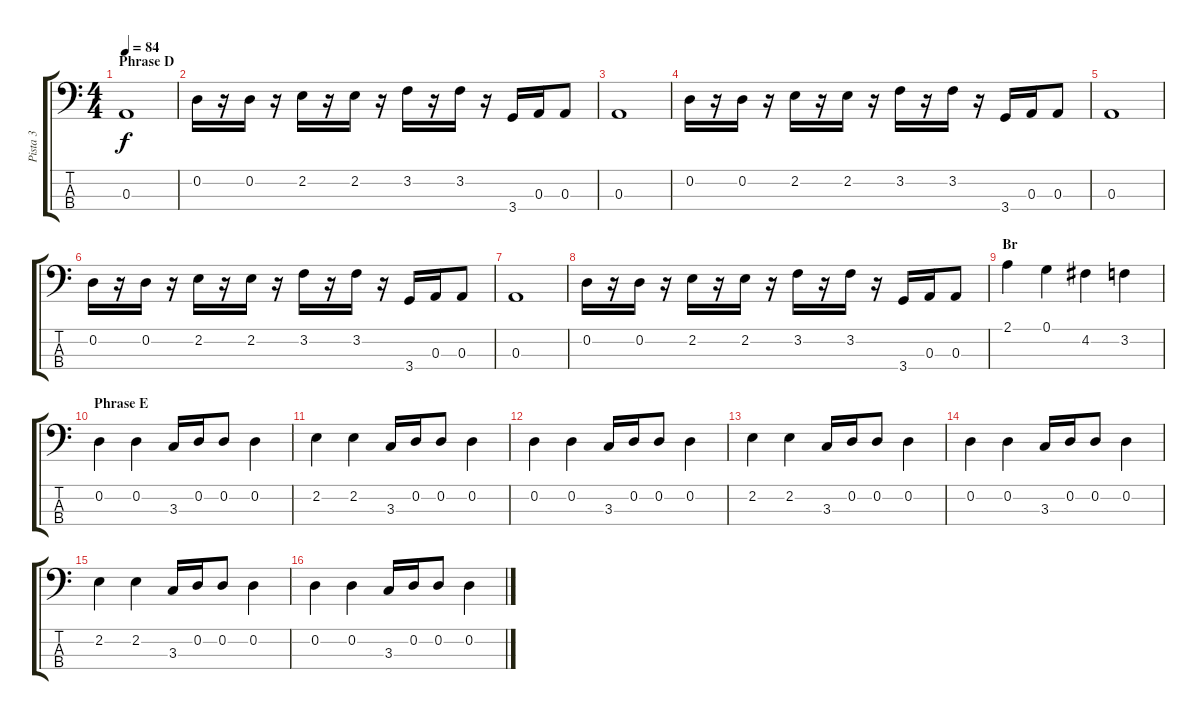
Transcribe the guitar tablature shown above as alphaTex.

\track ("Pista 3" "Pista 3") {instrument electricbassfinger}
\staff {score tabs}
\tuning (G2 D2 A1 E1) {hide}
\ts (4 4)
\section ("" "Phrase D")
\tempo 84
\clef f4
\ks c
0.3.1{dy f} |
0.2.16 r.16 0.2.16 r.16 2.2.16 r.16 2.2.16 r.16 3.2.16 r.16 3.2.16 r.16 3.4.16 0.3.16 0.3.8 |
0.3.1 |
0.2.16 r.16 0.2.16 r.16 2.2.16 r.16 2.2.16 r.16 3.2.16 r.16 3.2.16 r.16 3.4.16 0.3.16 0.3.8 |
0.3.1 |
0.2.16 r.16 0.2.16 r.16 2.2.16 r.16 2.2.16 r.16 3.2.16 r.16 3.2.16 r.16 3.4.16 0.3.16 0.3.8 |
0.3.1 |
0.2.16 r.16 0.2.16 r.16 2.2.16 r.16 2.2.16 r.16 3.2.16 r.16 3.2.16 r.16 3.4.16 0.3.16 0.3.8 |
\section ("" "Br")
2.1.4 0.1.4 4.2.4 3.2.4 |
\section ("" "Phrase E")
0.2.4 0.2.4 3.3.16 0.2.16 0.2.8 0.2.4 |
2.2.4 2.2.4 3.3.16 0.2.16 0.2.8 0.2.4 |
0.2.4 0.2.4 3.3.16 0.2.16 0.2.8 0.2.4 |
2.2.4 2.2.4 3.3.16 0.2.16 0.2.8 0.2.4 |
0.2.4 0.2.4 3.3.16 0.2.16 0.2.8 0.2.4 |
2.2.4 2.2.4 3.3.16 0.2.16 0.2.8 0.2.4 |
0.2.4 0.2.4 3.3.16 0.2.16 0.2.8 0.2.4
